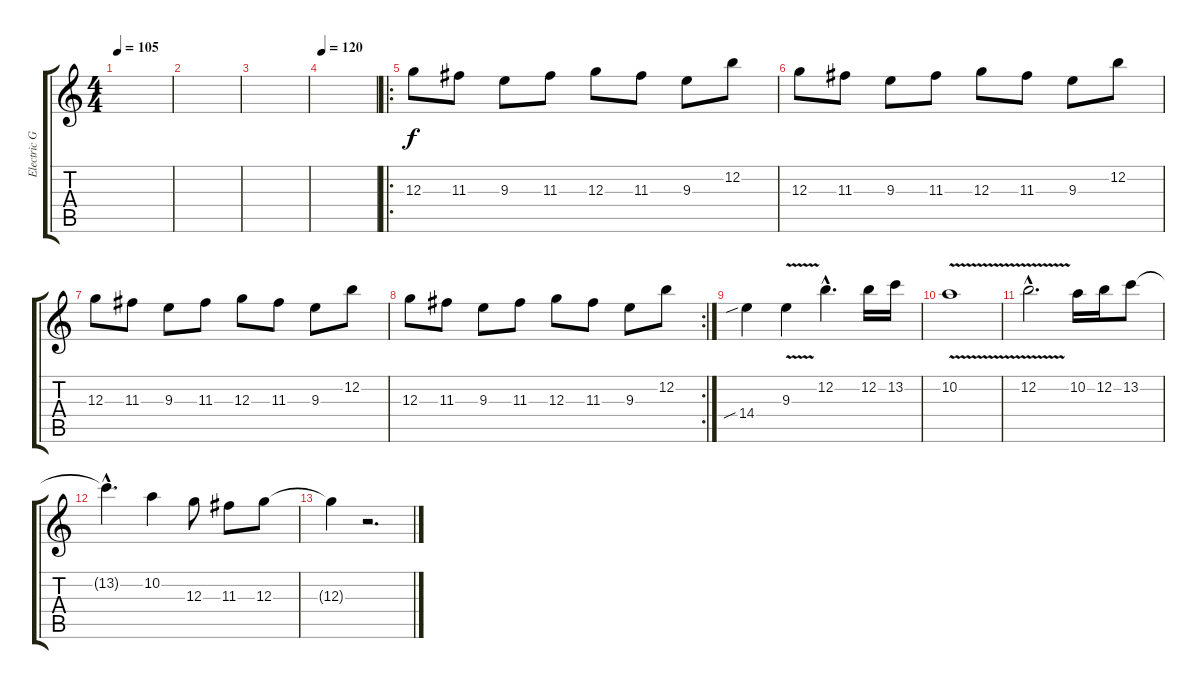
\track ("Electric Guitar (solo)" "Electric G") {instrument distortionguitar}
\staff {score tabs}
\tuning (E4 B3 G3 D3 A2 E2) {hide}
\ts (4 4)
\tempo 105
\clef g2
\ks c
|
|
|
\tempo 120
|
\ro
12.3.8{volume 13} 11.3.8 9.3.8 11.3.8 12.3.8 11.3.8 9.3.8 12.2.8 |
12.3.8 11.3.8 9.3.8 11.3.8 12.3.8 11.3.8 9.3.8 12.2.8 |
12.3.8 11.3.8 9.3.8 11.3.8 12.3.8 11.3.8 9.3.8 12.2.8 |
\rc 2
12.3.8 11.3.8 9.3.8 11.3.8 12.3.8 11.3.8 9.3.8 12.2.8 |
14.4{sib}.4 9.3{v}.4 12.2{hac}.4{d} 12.2.16 13.2.16 |
10.2{v}.1 |
12.2{v hac}.2{d} 10.2.16 12.2.16 13.2.8 |
13.2{hac t}.4{d} 10.2.4 12.3.8 11.3.8 12.3.8 |
12.3{t}.4 r.2{d}
